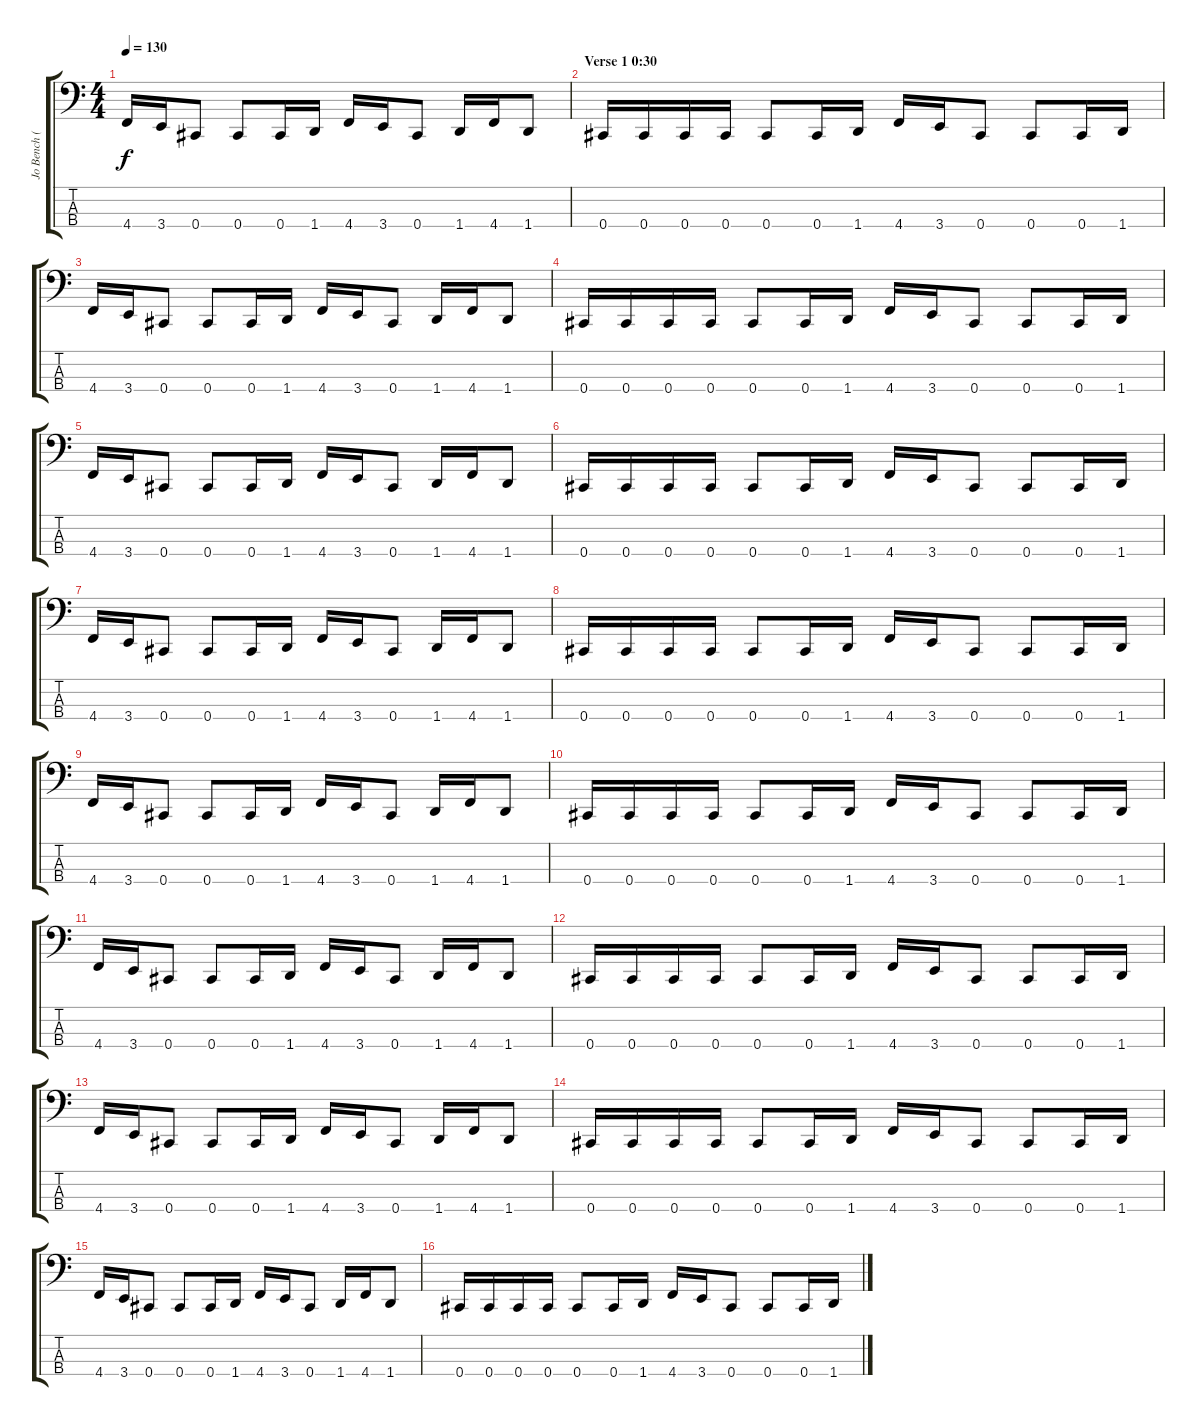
\track ("Jo Bench (Bass)" "Jo Bench (") {instrument slapbass2}
\staff {score tabs}
\tuning (E2 B1 Gb1 Db1) {hide}
\ts (4 4)
\tempo 130
\clef f4
\ks c
4.4.16{dy f} 3.4.16 0.4.8 0.4.8 0.4.16 1.4.16 4.4.16 3.4.16 0.4.8 1.4.16 4.4.16 1.4.8 |
\section ("" "Verse 1 0:30")
0.4.16 0.4.16 0.4.16 0.4.16 0.4.8 0.4.16 1.4.16 4.4.16 3.4.16 0.4.8 0.4.8 0.4.16 1.4.16 |
4.4.16 3.4.16 0.4.8 0.4.8 0.4.16 1.4.16 4.4.16 3.4.16 0.4.8 1.4.16 4.4.16 1.4.8 |
0.4.16 0.4.16 0.4.16 0.4.16 0.4.8 0.4.16 1.4.16 4.4.16 3.4.16 0.4.8 0.4.8 0.4.16 1.4.16 |
4.4.16 3.4.16 0.4.8 0.4.8 0.4.16 1.4.16 4.4.16 3.4.16 0.4.8 1.4.16 4.4.16 1.4.8 |
0.4.16 0.4.16 0.4.16 0.4.16 0.4.8 0.4.16 1.4.16 4.4.16 3.4.16 0.4.8 0.4.8 0.4.16 1.4.16 |
4.4.16 3.4.16 0.4.8 0.4.8 0.4.16 1.4.16 4.4.16 3.4.16 0.4.8 1.4.16 4.4.16 1.4.8 |
0.4.16 0.4.16 0.4.16 0.4.16 0.4.8 0.4.16 1.4.16 4.4.16 3.4.16 0.4.8 0.4.8 0.4.16 1.4.16 |
4.4.16 3.4.16 0.4.8 0.4.8 0.4.16 1.4.16 4.4.16 3.4.16 0.4.8 1.4.16 4.4.16 1.4.8 |
0.4.16 0.4.16 0.4.16 0.4.16 0.4.8 0.4.16 1.4.16 4.4.16 3.4.16 0.4.8 0.4.8 0.4.16 1.4.16 |
4.4.16 3.4.16 0.4.8 0.4.8 0.4.16 1.4.16 4.4.16 3.4.16 0.4.8 1.4.16 4.4.16 1.4.8 |
0.4.16 0.4.16 0.4.16 0.4.16 0.4.8 0.4.16 1.4.16 4.4.16 3.4.16 0.4.8 0.4.8 0.4.16 1.4.16 |
4.4.16 3.4.16 0.4.8 0.4.8 0.4.16 1.4.16 4.4.16 3.4.16 0.4.8 1.4.16 4.4.16 1.4.8 |
0.4.16 0.4.16 0.4.16 0.4.16 0.4.8 0.4.16 1.4.16 4.4.16 3.4.16 0.4.8 0.4.8 0.4.16 1.4.16 |
4.4.16 3.4.16 0.4.8 0.4.8 0.4.16 1.4.16 4.4.16 3.4.16 0.4.8 1.4.16 4.4.16 1.4.8 |
0.4.16 0.4.16 0.4.16 0.4.16 0.4.8 0.4.16 1.4.16 4.4.16 3.4.16 0.4.8 0.4.8 0.4.16 1.4.16
